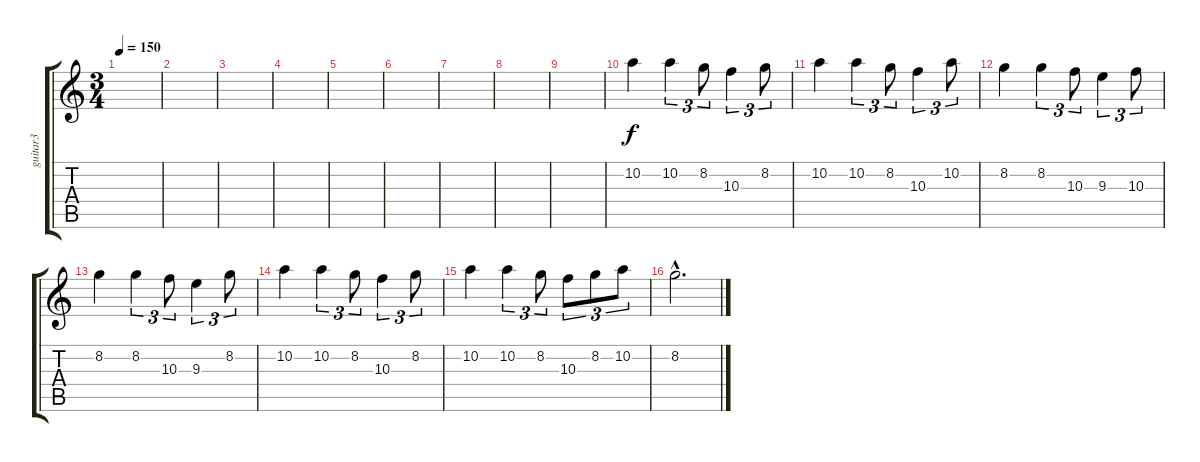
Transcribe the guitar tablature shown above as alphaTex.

\track ("guitar3" "guitar3") {instrument distortionguitar}
\staff {score tabs}
\tuning (E4 B3 G3 D3 A2 D2) {hide}
\ts (3 4)
\tempo 150
\clef g2
\ks c
|
|
|
|
|
|
|
|
|
10.2.4{volume 9} 10.2.4{tu (3 2)} 8.2.8{tu (3 2)} 10.3.4{tu (3 2)} 8.2.8{tu (3 2)} |
10.2.4 10.2.4{tu (3 2)} 8.2.8{tu (3 2)} 10.3.4{tu (3 2)} 10.2.8{tu (3 2)} |
8.2.4 8.2.4{tu (3 2)} 10.3.8{tu (3 2)} 9.3.4{tu (3 2)} 10.3.8{tu (3 2)} |
8.2.4 8.2.4{tu (3 2)} 10.3.8{tu (3 2)} 9.3.4{tu (3 2)} 8.2.8{tu (3 2)} |
10.2.4 10.2.4{tu (3 2)} 8.2.8{tu (3 2)} 10.3.4{tu (3 2)} 8.2.8{tu (3 2)} |
10.2.4 10.2.4{tu (3 2)} 8.2.8{tu (3 2)} 10.3.8{tu (3 2)} 8.2.8{tu (3 2)} 10.2.8{tu (3 2)} |
8.2{hac}.2{d}
